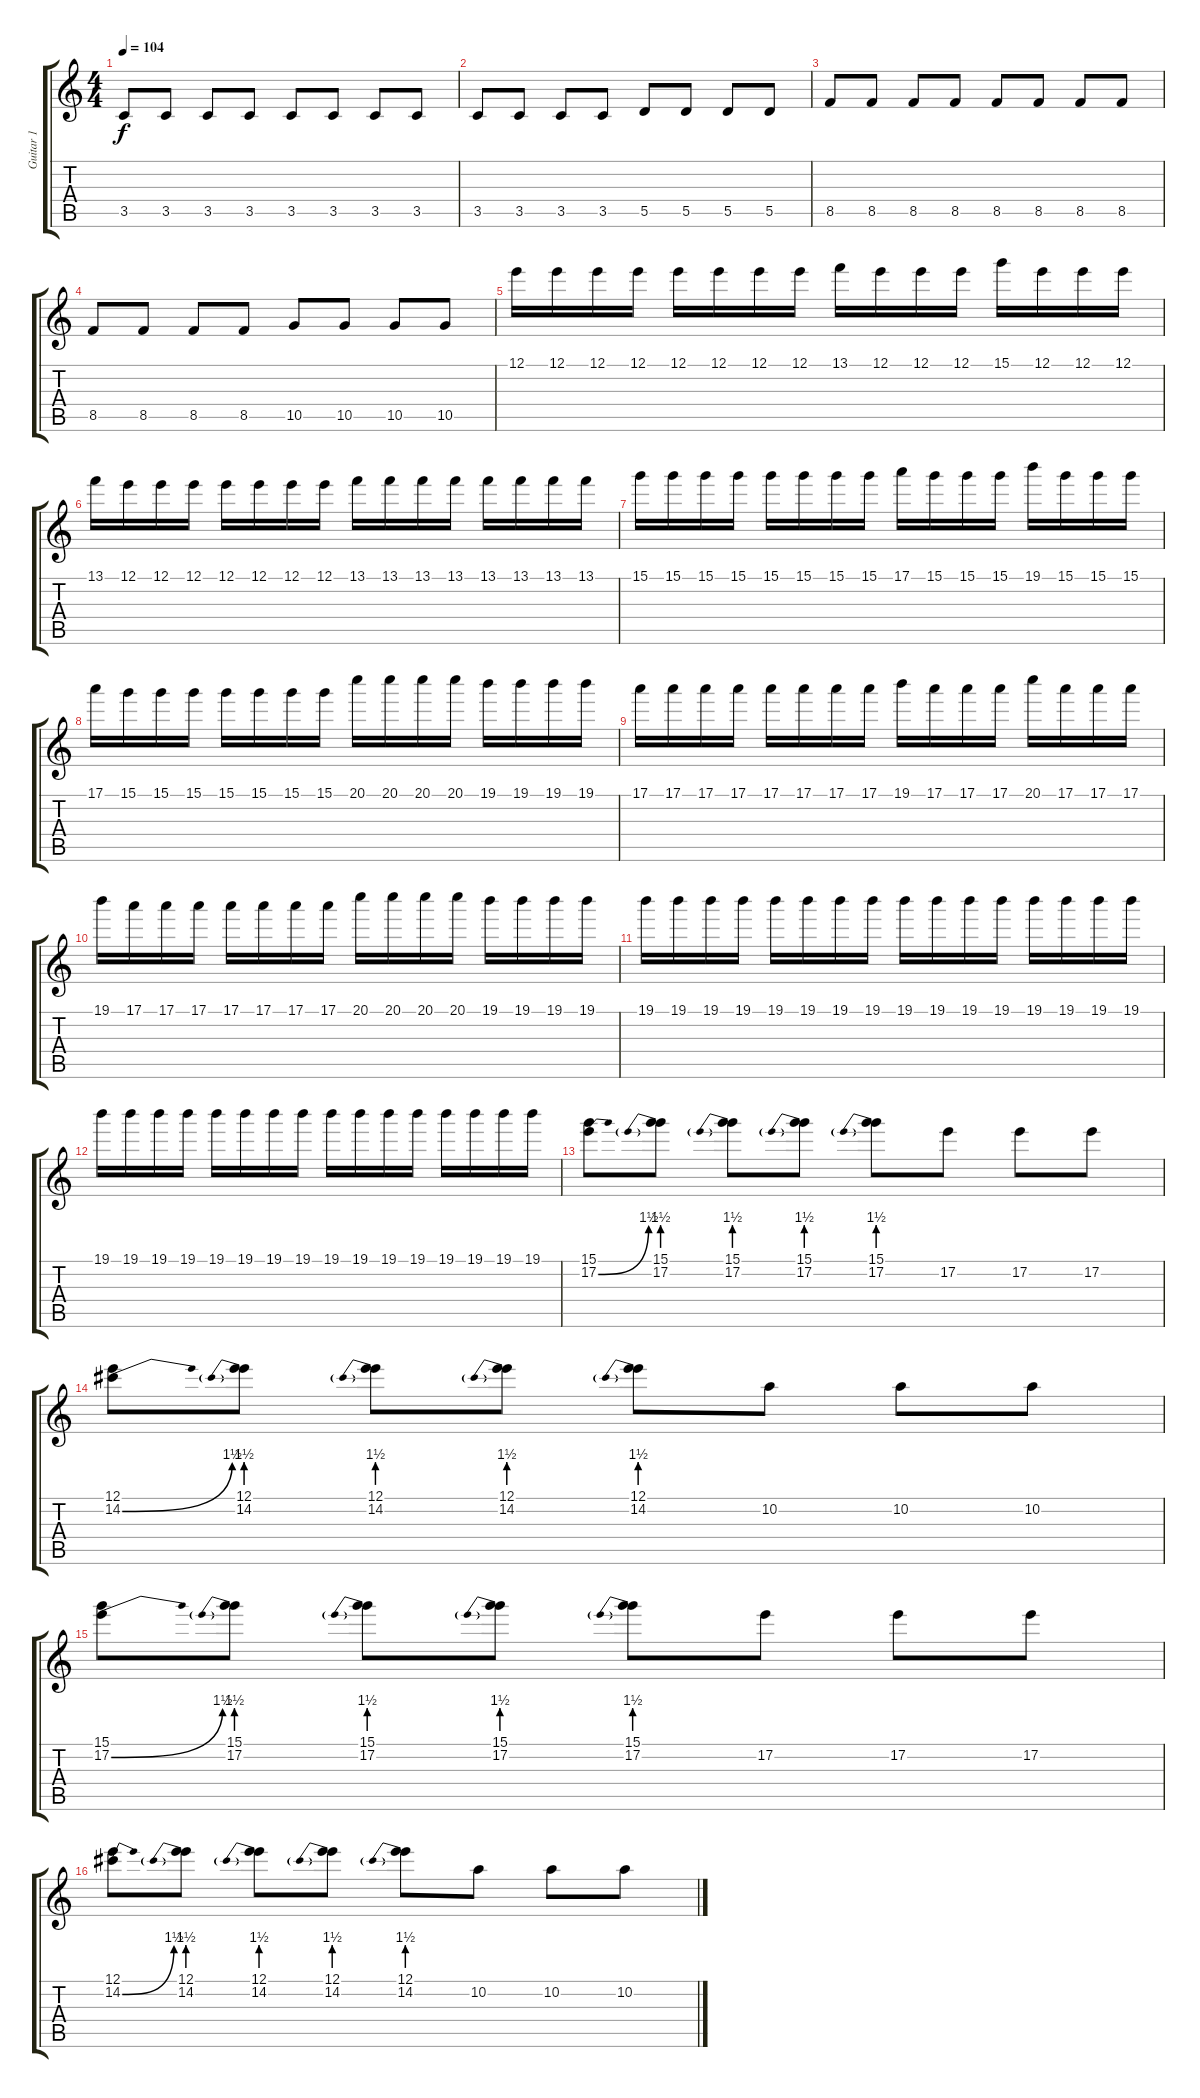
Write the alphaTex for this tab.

\track ("Guitar 1" "Guitar 1") {instrument overdrivenguitar}
\staff {score tabs}
\tuning (E4 B3 G3 D3 A2 E2) {hide}
\ts (4 4)
\tempo 104
\clef g2
\ks c
3.5.8{dy f} 3.5.8 3.5.8 3.5.8 3.5.8 3.5.8 3.5.8 3.5.8 |
3.5.8 3.5.8 3.5.8 3.5.8 5.5.8 5.5.8 5.5.8 5.5.8 |
8.5.8 8.5.8 8.5.8 8.5.8 8.5.8 8.5.8 8.5.8 8.5.8 |
8.5.8 8.5.8 8.5.8 8.5.8 10.5.8 10.5.8 10.5.8 10.5.8 |
12.1.16 12.1.16 12.1.16 12.1.16 12.1.16 12.1.16 12.1.16 12.1.16 13.1.16 12.1.16 12.1.16 12.1.16 15.1.16 12.1.16 12.1.16 12.1.16 |
13.1.16 12.1.16 12.1.16 12.1.16 12.1.16 12.1.16 12.1.16 12.1.16 13.1.16 13.1.16 13.1.16 13.1.16 13.1.16 13.1.16 13.1.16 13.1.16 |
15.1.16 15.1.16 15.1.16 15.1.16 15.1.16 15.1.16 15.1.16 15.1.16 17.1.16 15.1.16 15.1.16 15.1.16 19.1.16 15.1.16 15.1.16 15.1.16 |
17.1.16 15.1.16 15.1.16 15.1.16 15.1.16 15.1.16 15.1.16 15.1.16 20.1.16 20.1.16 20.1.16 20.1.16 19.1.16 19.1.16 19.1.16 19.1.16 |
17.1.16 17.1.16 17.1.16 17.1.16 17.1.16 17.1.16 17.1.16 17.1.16 19.1.16 17.1.16 17.1.16 17.1.16 20.1.16 17.1.16 17.1.16 17.1.16 |
19.1.16 17.1.16 17.1.16 17.1.16 17.1.16 17.1.16 17.1.16 17.1.16 20.1.16 20.1.16 20.1.16 20.1.16 19.1.16 19.1.16 19.1.16 19.1.16 |
19.1.16 19.1.16 19.1.16 19.1.16 19.1.16 19.1.16 19.1.16 19.1.16 19.1.16 19.1.16 19.1.16 19.1.16 19.1.16 19.1.16 19.1.16 19.1.16 |
19.1.16 19.1.16 19.1.16 19.1.16 19.1.16 19.1.16 19.1.16 19.1.16 19.1.16 19.1.16 19.1.16 19.1.16 19.1.16 19.1.16 19.1.16 19.1.16 |
(15.1 17.2{be (bend 0 0 60 6)}).8 (15.1 17.2{be (prebend 0 6 60 6)}).8 (15.1 17.2{be (prebend 0 6 60 6)}).8 (15.1 17.2{be (prebend 0 6 60 6)}).8 (15.1 17.2{be (prebend 0 6 60 6)}).8 17.2.8 17.2.8 17.2.8 |
(12.1 14.2{be (bend 0 0 60 6)}).8 (12.1 14.2{be (prebend 0 6 60 6)}).8 (12.1 14.2{be (prebend 0 6 60 6)}).8 (12.1 14.2{be (prebend 0 6 60 6)}).8 (12.1 14.2{be (prebend 0 6 60 6)}).8 10.2.8 10.2.8 10.2.8 |
(15.1 17.2{be (bend 0 0 60 6)}).8 (15.1 17.2{be (prebend 0 6 60 6)}).8 (15.1 17.2{be (prebend 0 6 60 6)}).8 (15.1 17.2{be (prebend 0 6 60 6)}).8 (15.1 17.2{be (prebend 0 6 60 6)}).8 17.2.8 17.2.8 17.2.8 |
(12.1 14.2{be (bend 0 0 60 6)}).8 (12.1 14.2{be (prebend 0 6 60 6)}).8 (12.1 14.2{be (prebend 0 6 60 6)}).8 (12.1 14.2{be (prebend 0 6 60 6)}).8 (12.1 14.2{be (prebend 0 6 60 6)}).8 10.2.8 10.2.8 10.2.8
